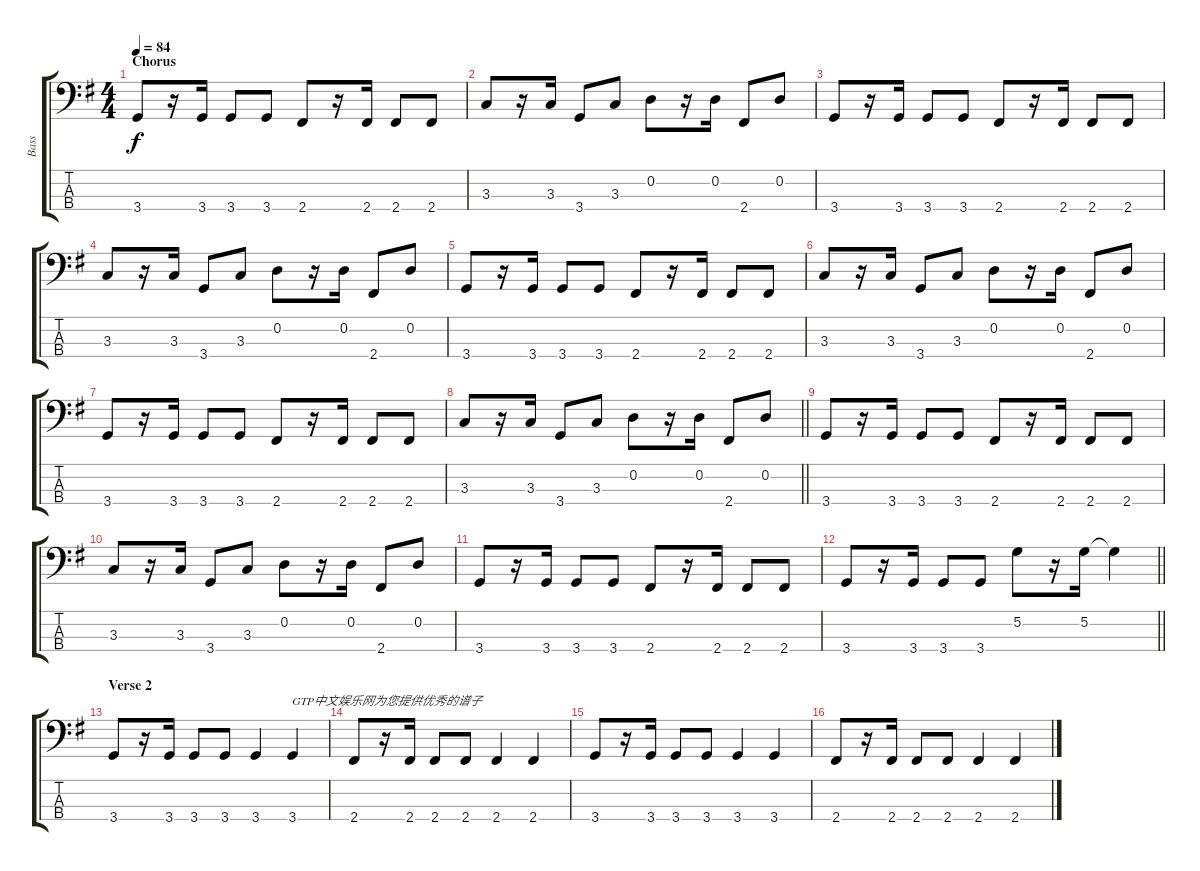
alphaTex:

\track ("Bass" "Bass") {instrument electricbassfinger}
\staff {score tabs}
\tuning (G2 D2 A1 E1) {hide}
\ts (4 4)
\section ("" "Chorus")
\tempo 84
\clef f4
\ks g
3.4.8{dy f} r.16 3.4.16 3.4.8 3.4.8 2.4.8 r.16 2.4.16 2.4.8 2.4.8 |
3.3.8 r.16 3.3.16 3.4.8 3.3.8 0.2.8 r.16 0.2.16 2.4.8 0.2.8 |
3.4.8 r.16 3.4.16 3.4.8 3.4.8 2.4.8 r.16 2.4.16 2.4.8 2.4.8 |
3.3.8 r.16 3.3.16 3.4.8 3.3.8 0.2.8 r.16 0.2.16 2.4.8 0.2.8 |
3.4.8 r.16 3.4.16 3.4.8 3.4.8 2.4.8 r.16 2.4.16 2.4.8 2.4.8 |
3.3.8 r.16 3.3.16 3.4.8 3.3.8 0.2.8 r.16 0.2.16 2.4.8 0.2.8 |
3.4.8 r.16 3.4.16 3.4.8 3.4.8 2.4.8 r.16 2.4.16 2.4.8 2.4.8 |
\barLineRight lightlight
3.3.8 r.16 3.3.16 3.4.8 3.3.8 0.2.8 r.16 0.2.16 2.4.8 0.2.8 |
3.4.8 r.16 3.4.16 3.4.8 3.4.8 2.4.8 r.16 2.4.16 2.4.8 2.4.8 |
3.3.8 r.16 3.3.16 3.4.8 3.3.8 0.2.8 r.16 0.2.16 2.4.8 0.2.8 |
3.4.8 r.16 3.4.16 3.4.8 3.4.8 2.4.8 r.16 2.4.16 2.4.8 2.4.8 |
\barLineRight lightlight
3.4.8 r.16 3.4.16 3.4.8 3.4.8 5.2.8 r.16 5.2.16 5.2{t}.4 |
\section ("" "Verse 2")
3.4.8 r.16 3.4.16 3.4.8 3.4.8 3.4.4 3.4.4{txt "GTP中文娱乐网为您提供优秀的谱子"} |
2.4.8 r.16 2.4.16 2.4.8 2.4.8 2.4.4 2.4.4 |
3.4.8 r.16 3.4.16 3.4.8 3.4.8 3.4.4 3.4.4 |
2.4.8 r.16 2.4.16 2.4.8 2.4.8 2.4.4 2.4.4
